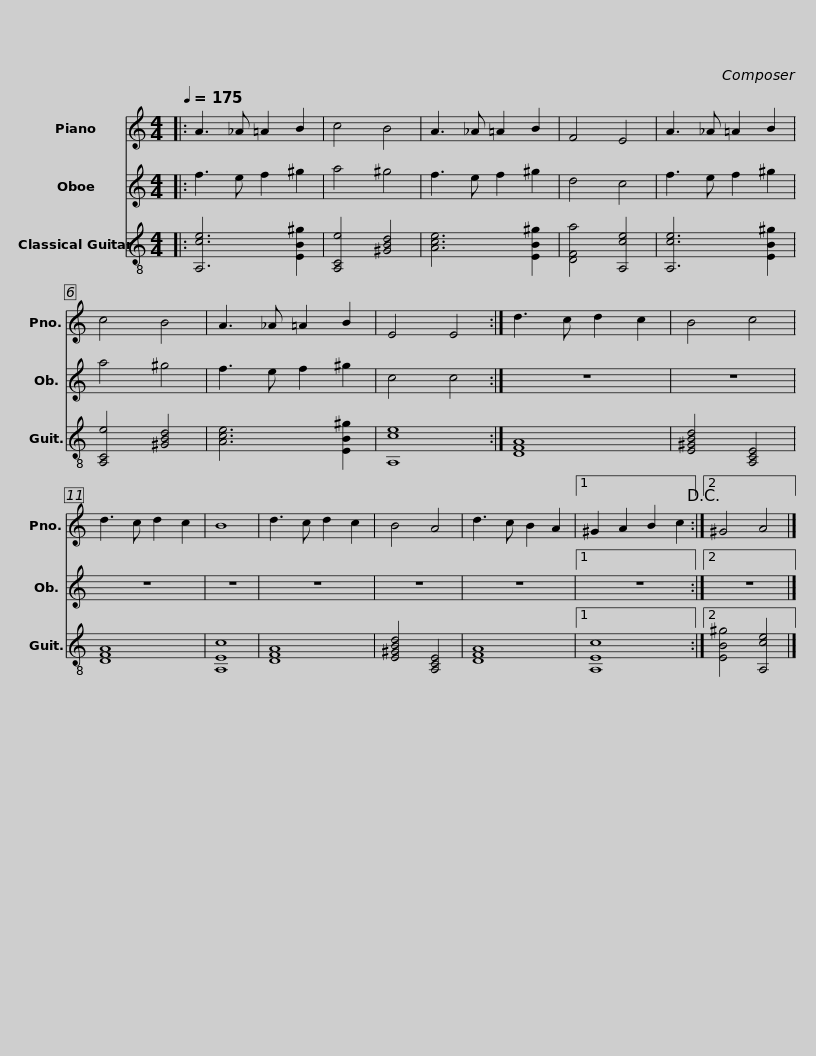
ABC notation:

X:1
%%score 1 2 3
L:1/8
Q:1/4=175
M:4/4
I:linebreak $
K:C
V:1 treble
V:2 treble
V:3 treble-8
V:1
|: A3 _A =A2 B2 | c4 B4 | A3 _A =A2 B2 | F4 E4 |$ A3 _A =A2 B2 | %5
 c4 B4 | A3 _A =A2 B2 | E4 E4 :|$ d3 c d2 c2 | B4 c4 | %10
 d3 c d2 c2 | B8 |$ d3 c d2 c2 | B4 A4 | d3 c B2 A2 |1 %15
 ^G2 A2 B2 c2!D.C.! :|2$ ^G4 A4 |] %17
V:2
|: f3 e f2 ^g2 | a4 ^g4 | f3 e f2 ^g2 | d4 c4 |$ f3 e f2 ^g2 | %5
 a4 ^g4 | f3 e f2 ^g2 | c4 c4 :|$ z8 | z8 | %10
 z8 | z8 |$ z8 | z8 | z8 |1 %15
 z8 :|2$ z8 |] %17
V:3
|: [A,ce]6 [EB^g]2 | [A,Ce]4 [^GBd]4 | [Ace]6 [EB^g]2 | [DFa]4 [A,ce]4 |$ [A,ce]6 [EB^g]2 | %5
 [A,Ce]4 [^GBd]4 | [Ace]6 [EB^g]2 | [A,ce]8 :|$ [DFA]8 | [E^GBd]4 [A,CE]4 | %10
 [DFA]8 | [A,Ec]8 |$ [DFA]8 | [E^GBd]4 [A,CE]4 | [DFA]8 |1 %15
 [A,Ec]8 :|2$ [EB^g]4 [A,ce]4 |] %17
